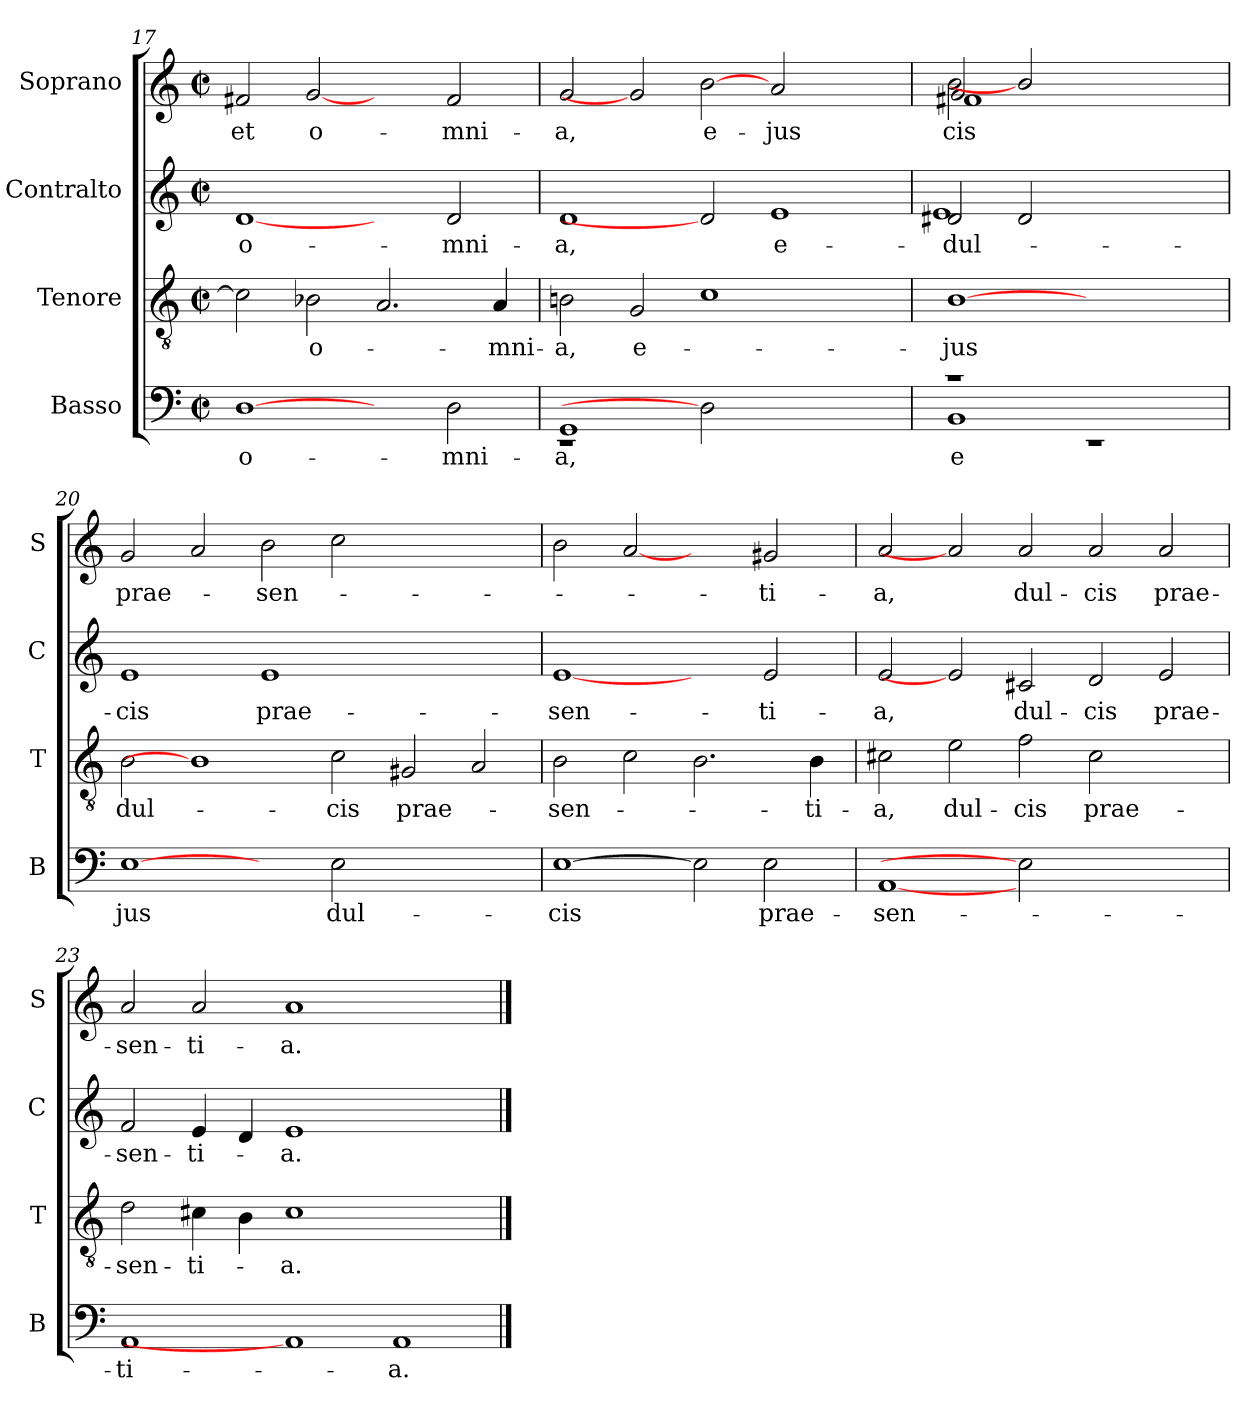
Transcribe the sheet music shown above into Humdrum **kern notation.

**kern	**text	**kern	**text	**kern	**text	**kern	**text
*part4	*part4	*part3	*part3	*part2	*part2	*part1	*part1
*staff4	*staff4	*staff3	*staff3	*staff2	*staff2	*staff1	*staff1
*I"Basso	*	*I"Tenore	*	*I"Contralto	*	*I"Soprano	*
*I'B	*	*I'T	*	*I'C	*	*I'S	*
*clefF4	*	*clefGv2	*	*clefG2	*	*clefG2	*
*k[]	*	*k[]	*	*k[]	*	*k[]	*
*C:	*	*C:	*	*C:	*	*C:	*
*M2/2	*	*M2/2	*	*M2/2	*	*M2/2	*
*met(c|)	*	*met(c|)	*	*met(c|)	*	*met(c|)	*
=17	=17	=17	=17	=17	=17	=17	=17
!	!LO:LY:b:rj	!	!	!	!LO:LY:b:rj	!	!LO:LY:b
[1D	o-	2c\]	.	[1d	o-	2f#X/	et
!	!	!	!LO:LY:b	!	!	!	!LO:LY:b:rj
.	.	2B-X\	o-	.	.	[2g	o-
2ryy	.	2.A/	.	2ryy	.	2ryy	.
!	!LO:LY:b	!	!	!	!LO:LY:b	!	!LO:LY:b
2D\	-mni-	.	.	2d/	-mni-	2f#/	-mni-
!	!	!	!LO:LY:b	!	!	!	!
.	.	4A/	-mni-	.	.	.	.
=18	=18	=18	=18	=18	=18	=18	=18
!	!LO:LY:b	!	!LO:LY:b	!	!LO:LY:b	!	!LO:LY:b
*^	*	*	*	*	*	*	*
1GG	1rEE	-a,	2Bn\	-a,	1d	-a,	2g/	-a,
!	!	!	!	!LO:LY:b	!	!	!	!
.	.	.	2G/	e-	.	.	2g]	.
!	!	!	!	!	!	!	!	!LO:LY:b:rj
2D]	1ryy	.	1c	.	2d]	.	[2b	e-
!	!	!	!	!	!	!LO:LY:b:rj	!	!LO:LY:b
1ryy	.	.	.	.	1e	e-	2a/	-jus
.	2ryy	.	2ryy	.	.	.	2ryy	.
=19	=19	=19	=19	=19	=19	=19	=19	=19
!	!	!LO:LY:b:rj	!	!LO:LY:b:rj	!	!LO:LY:b	!	!
*	*	*	*	*	*^	*	*	*
!	!	!	!	!	!	!	!LO:LY:b	!	!LO:LY:b
*	*	*	*	*	*	*	*	*^	*
*	*	*	*	*	*	*	*	*	*^	*
!	!	!	!	!	!	!	!	!	!	!	!LO:LY:b
1rc	1BB	e-	[1B	-jus	2d#X/	1e	dul-	2b\	2g/	1f#X	-cis
.	.	.	.	.	2d#/	.	.	2b]	1ryy	.	.
1ryy	1rEE	.	1ryy	.	1ryy	1ryy	.	1ryy	.	1ryy	.
.	.	.	.	.	.	.	.	.	2ryy	.	.
*	*	*	*	*	*v	*v	*	*	*	*	*
*v	*v	*	*	*	*	*	*	*v	*v	*
=20	=20	=20	=20	=20	=20	=20	=20	=20
!	!LO:LY:b	!	!LO:LY:b	!	!LO:LY:b	!	!	!LO:LY:b
*	*	*	*	*	*	*v	*v	*
[1E	-jus	2B\	dul-	1e	-cis	2g/	prae-
.	.	1B]	.	.	.	2a/	.
!	!	!	!	!	!LO:LY:b	!	!LO:LY:b
2ryy	.	.	.	1e	prae-	2b\	-sen-
!	!LO:LY:b	!	!LO:LY:b	!	!	!	!
2E\	dul-	2c\	-cis	.	.	2cc\	.
!	!	!	!LO:LY:b	!	!	!	!
1ryy	.	2G#X/	prae-	1ryy	.	1ryy	.
.	.	2A/	.	.	.	.	.
!!LO:LB:g=z
=21	=21	=21	=21	=21	=21	=21	=21
!	!LO:LY:b	!	!LO:LY:b	!	!LO:LY:b	!	!
[1E	-cis	2B\	-sen-	[1e	-sen-	2b\	.
.	.	2c\	.	.	.	[2a	.
2E]	.	2.B\	.	2ryy	.	2ryy	.
!	!LO:LY:b	!	!	!	!LO:LY:b	!	!LO:LY:b
2E\	prae-	.	.	2e/	-ti-	2g#X/	-ti-
!	!	!	!LO:LY:b	!	!	!	!
.	.	4B\	-ti-	.	.	.	.
=22	=22	=22	=22	=22	=22	=22	=22
!	!LO:LY:b	!	!LO:LY:b	!	!LO:LY:b	!	!LO:LY:b
[1AA	-sen-	2c#X\	-a,	2e/	-a,	2a/	-a,
!	!	!	!LO:LY:b	!	!	!	!
.	.	2e\	dul-	2e]	.	2a]	.
!	!	!	!LO:LY:b	!	!LO:LY:b	!	!LO:LY:b
2E]	.	2f\	-cis	2c#X/	dul-	2a/	dul-
!	!	!	!LO:LY:b	!	!LO:LY:b	!	!LO:LY:b
1ryy	.	2c#\	prae-	2d/	-cis	2a/	-cis
!	!	!	!	!	!LO:LY:b	!	!LO:LY:b
.	.	2ryy	.	2e/	prae-	2a/	prae-
=23	=23	=23	=23	=23	=23	=23	=23
!	!LO:LY:b:rj	!	!LO:LY:b	!	!LO:LY:b	!	!LO:LY:b
1AA	-ti-	2d\	-sen-	2f/	-sen-	2a/	-sen-
!	!	!	!LO:LY:b	!	!LO:LY:b	!	!LO:LY:b
.	.	4c#X\	-ti-	4e/	-ti-	2a/	-ti-
.	.	4B\	.	4d/	.	.	.
!	!	!	!LO:LY:b	!	!LO:LY:b	!	!LO:LY:b
1AA]	.	1c#	-a.	1e	-a.	1a	-a.
!	!LO:LY:b	!	!	!	!	!	!
1AA	-a.	1ryy	.	1ryy	.	1ryy	.
==	==	==	==	==	==	==	==
*-	*-	*-	*-	*-	*-	*-	*-
